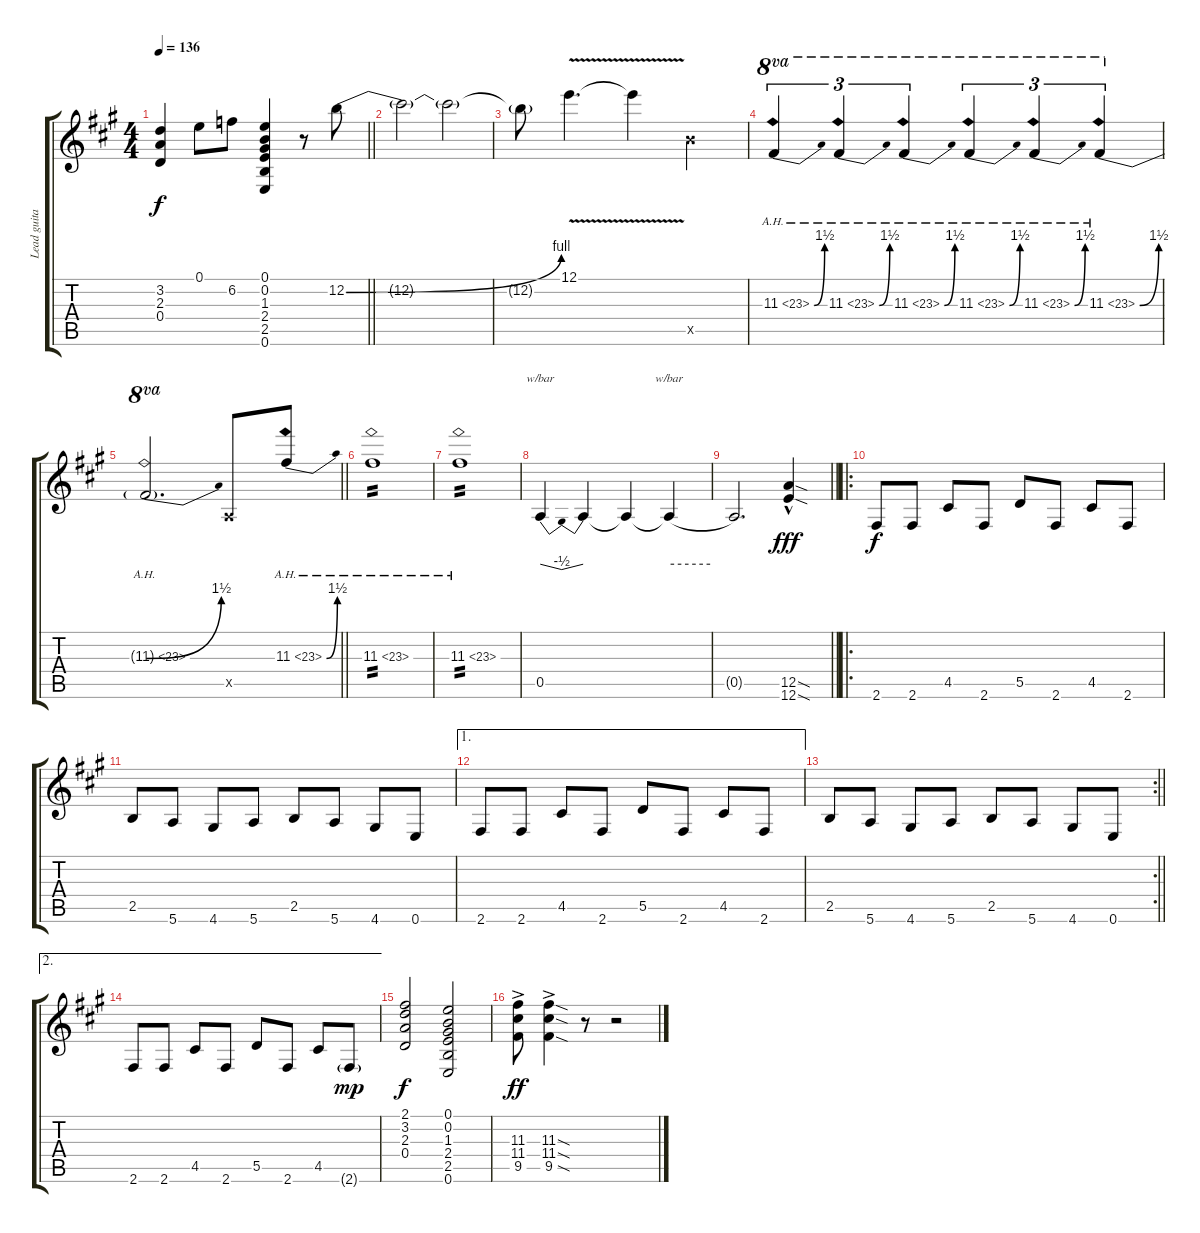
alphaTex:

\track ("Lead guitar (Randy Rhoads)" "Lead guita") {instrument distortionguitar}
\staff {score tabs}
\tuning (E4 B3 G3 D3 A2 E2) {hide}
\ts (4 4)
\tempo 136
\clef g2
\barLineRight lightlight
\ks a
(3.2 2.3 0.4).4{dy f} 0.1.8 6.2.8 (0.1 0.2 1.3 2.4 2.5 0.6).4 r.8 12.2{be (bend 0 0 60 4)}.8 |
12.2{t}.2 12.2{t}.2 |
12.2{t}.8 12.1{v}.4{d} 12.1{t}.4 14.5{x}.4 |
11.3{be (bend 0 0 60 6) ah 12}.4{tu (3 2) ot 8va} 11.3{be (bend 0 0 60 6) ah 12}.4{tu (3 2) ot 8va} 11.3{be (bend 0 0 60 6) ah 12}.4{tu (3 2) ot 8va} 11.3{be (bend 0 0 60 6) ah 12}.4{tu (3 2) ot 8va} 11.3{be (bend 0 0 60 6) ah 12}.4{tu (3 2) ot 8va} 11.3{be (bend 0 0 60 6) ah 12}.4{tu (3 2) ot 8va} |
\barLineRight lightlight
11.3{be (bend 0 0 60 6) ah 12 t}.2{d ot 8va} 0.5{x}.8 11.3{be (bend 0 0 60 6) ah 12}.8 |
11.3{ah 12}.1{tp 2} |
11.3{ah 12}.1{tp 2} |
0.5.4{tbe (dip default 0 0 30 -2 60 0)} 0.5{t}.4 0.5{t}.4 0.5{t}.4{tbe (hold default 0 0 60 0)} |
\barLineRight lightlight
0.5{t}.2{d} (12.5{sod hac} 12.6{sod hac}).4{dy fff} |
\ro
2.6.8{dy f} 2.6.8 4.5.8 2.6.8 5.5.8 2.6.8 4.5.8 2.6.8 |
2.5.8 5.6.8 4.6.8 5.6.8 2.5.8 5.6.8 4.6.8 0.6.8 |
\ae 1
2.6.8 2.6.8 4.5.8 2.6.8 5.5.8 2.6.8 4.5.8 2.6.8 |
\rc 2
\barLineRight lightlight
2.5.8 5.6.8 4.6.8 5.6.8 2.5.8 5.6.8 4.6.8 0.6.8 |
\ae 2
2.6.8 2.6.8 4.5.8 2.6.8 5.5.8 2.6.8 4.5.8 2.6{g}.8{dy mp} |
(2.1 3.2 2.3 0.4).2{dy f} (0.1 0.2 1.3 2.4 2.5 0.6).2 |
(11.3{ac} 11.4{ac} 9.5{ac}).8{dy ff} (11.3{sod ac} 11.4{sod ac} 9.5{sod ac}).4 r.8 r.2
